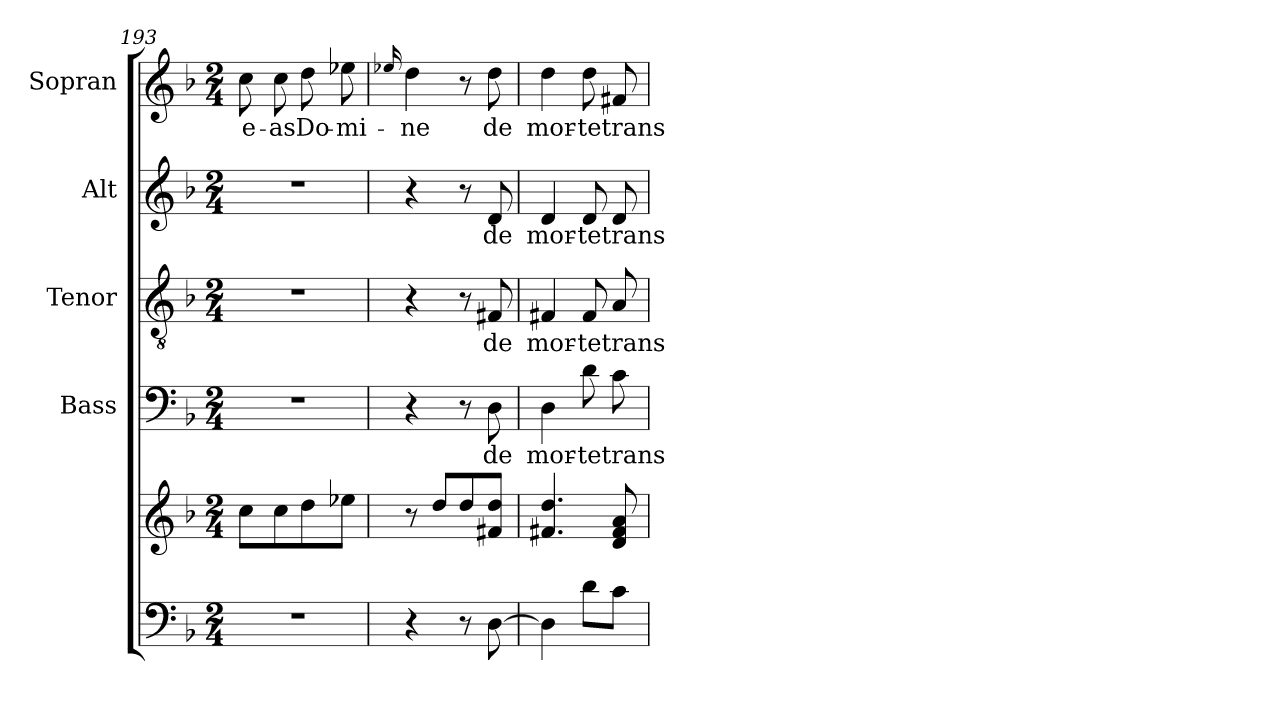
**kern	**kern	**kern	**text	**kern	**text	**kern	**text	**kern	**text
*part5	*part5	*part4	*part4	*part3	*part3	*part2	*part2	*part1	*part1
*staff6	*staff5	*staff4	*staff4	*staff3	*staff3	*staff2	*staff2	*staff1	*staff1
*	*	*I"Bass	*	*I"Tenor	*	*I"Alt	*	*I"Sopran	*
*	*	*I'B.	*	*I'T.	*	*I'A.	*	*I'S.	*
*clefF4	*clefG2	*clefF4	*	*clefGv2	*	*clefG2	*	*clefG2	*
*k[b-]	*k[b-]	*k[b-]	*	*k[b-]	*	*k[b-]	*	*k[b-]	*
*F:	*F:	*F:	*	*F:	*	*F:	*	*F:	*
*M2/4	*M2/4	*M2/4	*	*M2/4	*	*M2/4	*	*M2/4	*
=193	=193	=193	=193	=193	=193	=193	=193	=193	=193
!	!	!	!	!	!	!	!	!	!LO:LY:b
2r	8cc\L	2r	.	2r	.	2r	.	8cc\	e-
!	!	!	!	!	!	!	!	!	!LO:LY:b
.	8cc\	.	.	.	.	.	.	8cc\	-as
!	!	!	!	!	!	!	!	!	!LO:LY:b
.	8dd\	.	.	.	.	.	.	8dd\	Do-
!	!	!	!	!	!	!	!	!	!LO:LY:b
.	8ee-X\J	.	.	.	.	.	.	8ee-X\	-mi-
=194	=194	=194	=194	=194	=194	=194	=194	=194	=194
.	.	.	.	.	.	.	.	16qqee-X/	.
!	!	!	!	!	!	!	!	!	!LO:LY:b
4r	8r	4r	.	4r	.	4r	.	4dd\	-ne
.	8dd/L	.	.	.	.	.	.	.	.
8r	8dd/	8r	.	8r	.	8r	.	8r	.
!	!	!	!LO:LY:b	!	!LO:LY:b	!	!LO:LY:b	!	!LO:LY:b
[8D\	8f#X/ 8dd/J	8D\	de	8F#X/	de	8d/	de	8dd\	de
=195	=195	=195	=195	=195	=195	=195	=195	=195	=195
!	!	!	!LO:LY:b	!	!LO:LY:b	!	!LO:LY:b	!	!LO:LY:b
4D\]	4.f#X/ 4.dd/	4D\	mor-	4F#X/	mor-	4d/	mor-	4dd\	mor-
!	!	!	!LO:LY:b	!	!LO:LY:b	!	!LO:LY:b	!	!LO:LY:b
8d\L	.	8d\	-te	8F#/	-te	8d/	-te	8dd\	-te
!	!	!	!LO:LY:b	!	!LO:LY:b	!	!LO:LY:b	!	!LO:LY:b
8c\J	8d/ 8f#/ 8a/	8c\	trans-	8A/	trans-	8d/	trans-	8f#X/	trans-
=	=	=	=	=	=	=	=	=	=
*-	*-	*-	*-	*-	*-	*-	*-	*-	*-
